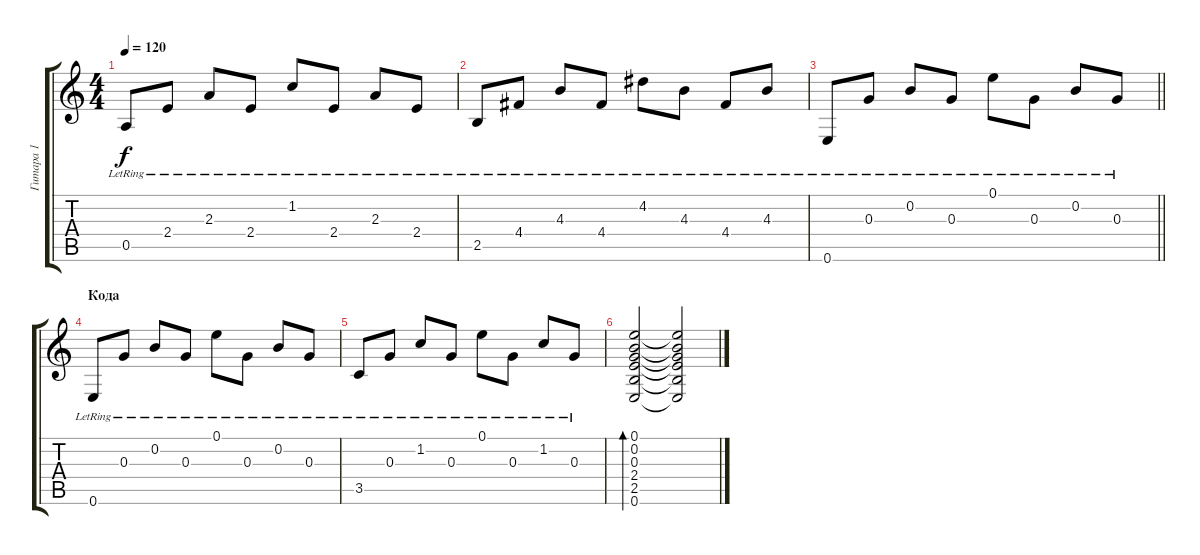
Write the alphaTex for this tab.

\track ("Гитара 1" "Гитара 1") {instrument acousticguitarsteel}
\staff {score tabs}
\tuning (E4 B3 G3 D3 A2 E2) {hide}
\ts (4 4)
\tempo 120
\clef g2
\ks c
0.5{lr}.8{dy f} 2.4{lr}.8 2.3{lr}.8 2.4{lr}.8 1.2{lr}.8 2.4{lr}.8 2.3{lr}.8 2.4{lr}.8 |
2.5{lr}.8 4.4{lr}.8 4.3{lr}.8 4.4{lr}.8 4.2{lr}.8 4.3{lr}.8 4.4{lr}.8 4.3{lr}.8 |
\barLineRight lightlight
0.6{lr}.8 0.3{lr}.8 0.2{lr}.8 0.3{lr}.8 0.1{lr}.8 0.3{lr}.8 0.2{lr}.8 0.3{lr}.8 |
\section ("" "Кода")
0.6{lr}.8 0.3{lr}.8 0.2{lr}.8 0.3{lr}.8 0.1{lr}.8 0.3{lr}.8 0.2{lr}.8 0.3{lr}.8 |
3.5{lr}.8 0.3{lr}.8 1.2{lr}.8 0.3{lr}.8 0.1{lr}.8 0.3{lr}.8 1.2{lr}.8 0.3{lr}.8 |
(0.1 0.2 0.3 2.4 2.5 0.6).2{bd 480} (0.1{t} 0.2{t} 0.3{t} 2.4{t} 2.5{t} 0.6{t}).2
